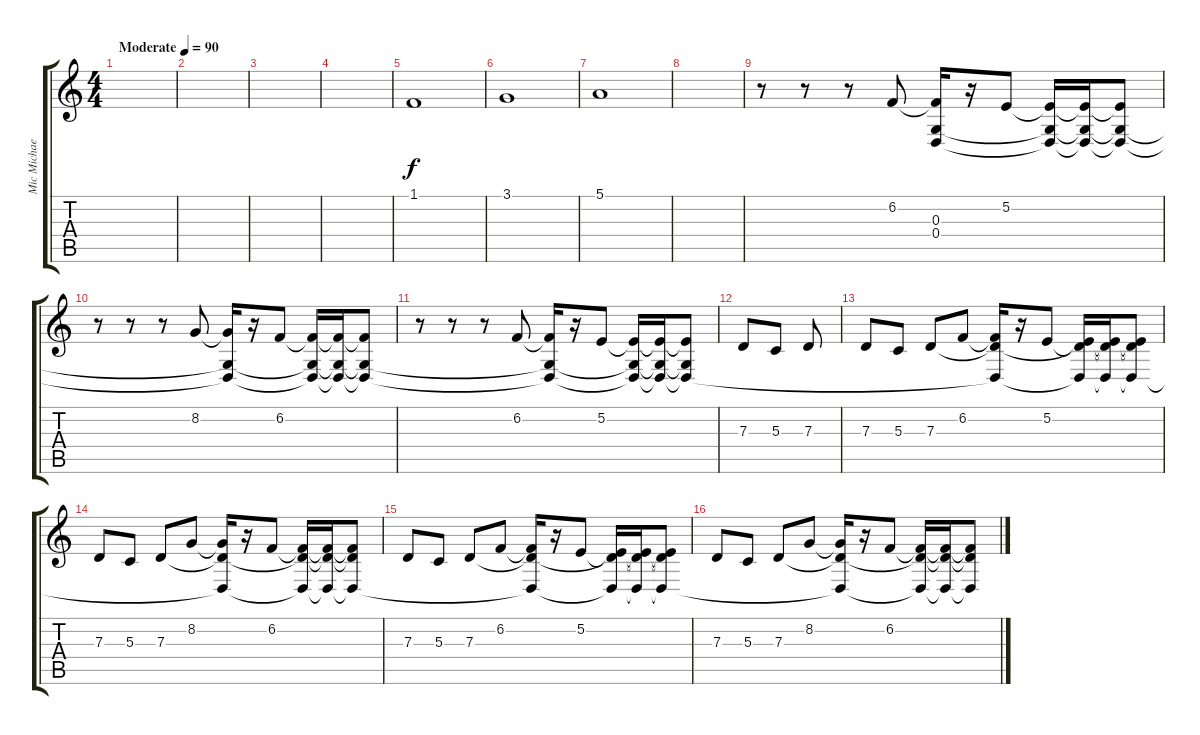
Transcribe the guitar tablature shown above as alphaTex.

\track ("Mic Michaeli" "Mic Michae") {instrument drawbarorgan}
\staff {score tabs}
\tuning (E4 B3 G3 D3 A2 E2) {hide}
\ts (4 4)
\tempo (90 "Moderate")
\clef g2
\ks c
|
|
|
|
1.1.1 |
3.1.1 |
5.1.1 |
|
r.8 r.8 r.8 6.2.8 (6.2{t} 0.3 0.4).16 r.16 5.2.8 (5.2{t} 0.3{t} 0.4{t}).16 (5.2{t} 0.3{t} 0.4{t}).16 (5.2{t} 0.3{t} 0.4{t}).8 |
r.8 r.8 r.8 8.2.8 (8.2{t} 0.3{t} 0.4{t}).16 r.16 6.2.8 (6.2{t} 0.3{t} 0.4{t}).16 (6.2{t} 0.3{t} 0.4{t}).16 (6.2{t} 0.3{t} 0.4{t}).8 |
r.8 r.8 r.8 6.2.8 (6.2{t} 0.3{t} 0.4{t}).16 r.16 5.2.8 (5.2{t} 0.3{t} 0.4{t}).16 (5.2{t} 0.3{t} 0.4{t}).16 (5.2{t} 0.3{t} 0.4{t}).8 |
7.3.8 5.3.8 7.3.8 |
7.3.8 5.3.8 7.3.8 6.2.8 (6.2{t} 7.3{t} 0.4{t}).16 r.16 5.2.8 (5.2{t} 7.3{t} 0.4{t}).16 (5.2{t} 7.3{t} 0.4{t}).16 (5.2{t} 7.3{t} 0.4{t}).8 |
7.3.8 5.3.8 7.3.8 8.2.8 (8.2{t} 7.3{t} 0.4{t}).16 r.16 6.2.8 (6.2{t} 7.3{t} 0.4{t}).16 (6.2{t} 7.3{t} 0.4{t}).16 (6.2{t} 7.3{t} 0.4{t}).8 |
7.3.8 5.3.8 7.3.8 6.2.8 (6.2{t} 7.3{t} 0.4{t}).16 r.16 5.2.8 (5.2{t} 7.3{t} 0.4{t}).16 (5.2{t} 7.3{t} 0.4{t}).16 (5.2{t} 7.3{t} 0.4{t}).8 |
7.3.8 5.3.8 7.3.8 8.2.8 (8.2{t} 7.3{t} 0.4{t}).16 r.16 6.2.8 (6.2{t} 7.3{t} 0.4{t}).16 (6.2{t} 7.3{t} 0.4{t}).16 (6.2{t} 7.3{t} 0.4{t}).8
